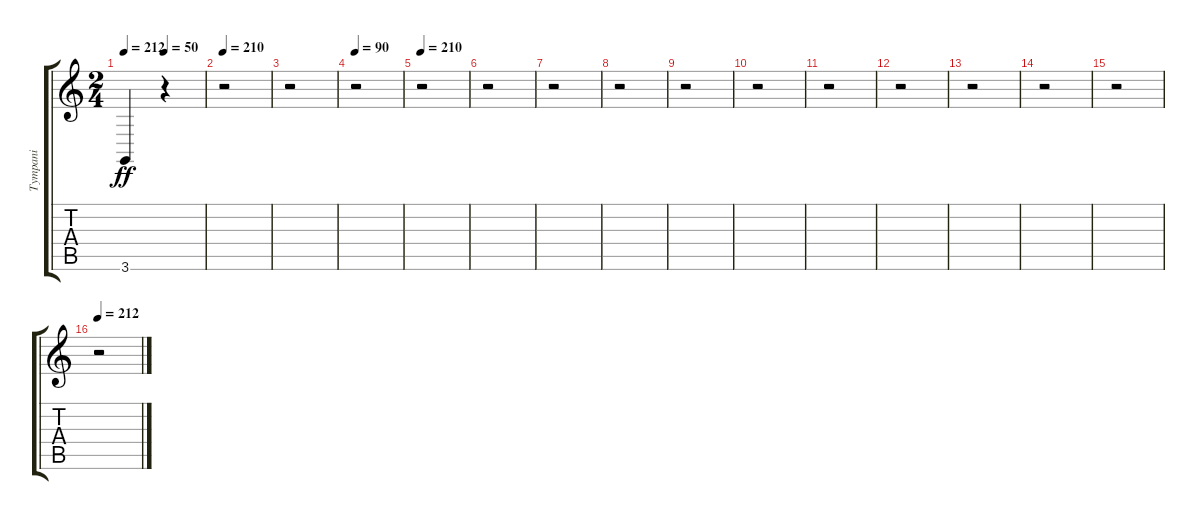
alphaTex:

\track ("Tympani" "Tympani") {instrument timpani}
\staff {score tabs}
\tuning (E4 B3 G3 D3 A2 E2) {hide}
\ts (2 4)
\tempo 212
\tempo (50 0.5)
\clef g2
\ks c
3.6.4{dy ff} r.4 |
\tempo 210
r.2 |
r.2 |
\tempo 90
r.2 |
\tempo 210
r.2 |
r.2 |
r.2 |
r.2 |
r.2 |
r.2 |
r.2 |
r.2 |
r.2 |
r.2 |
r.2 |
\tempo 212
r.2
